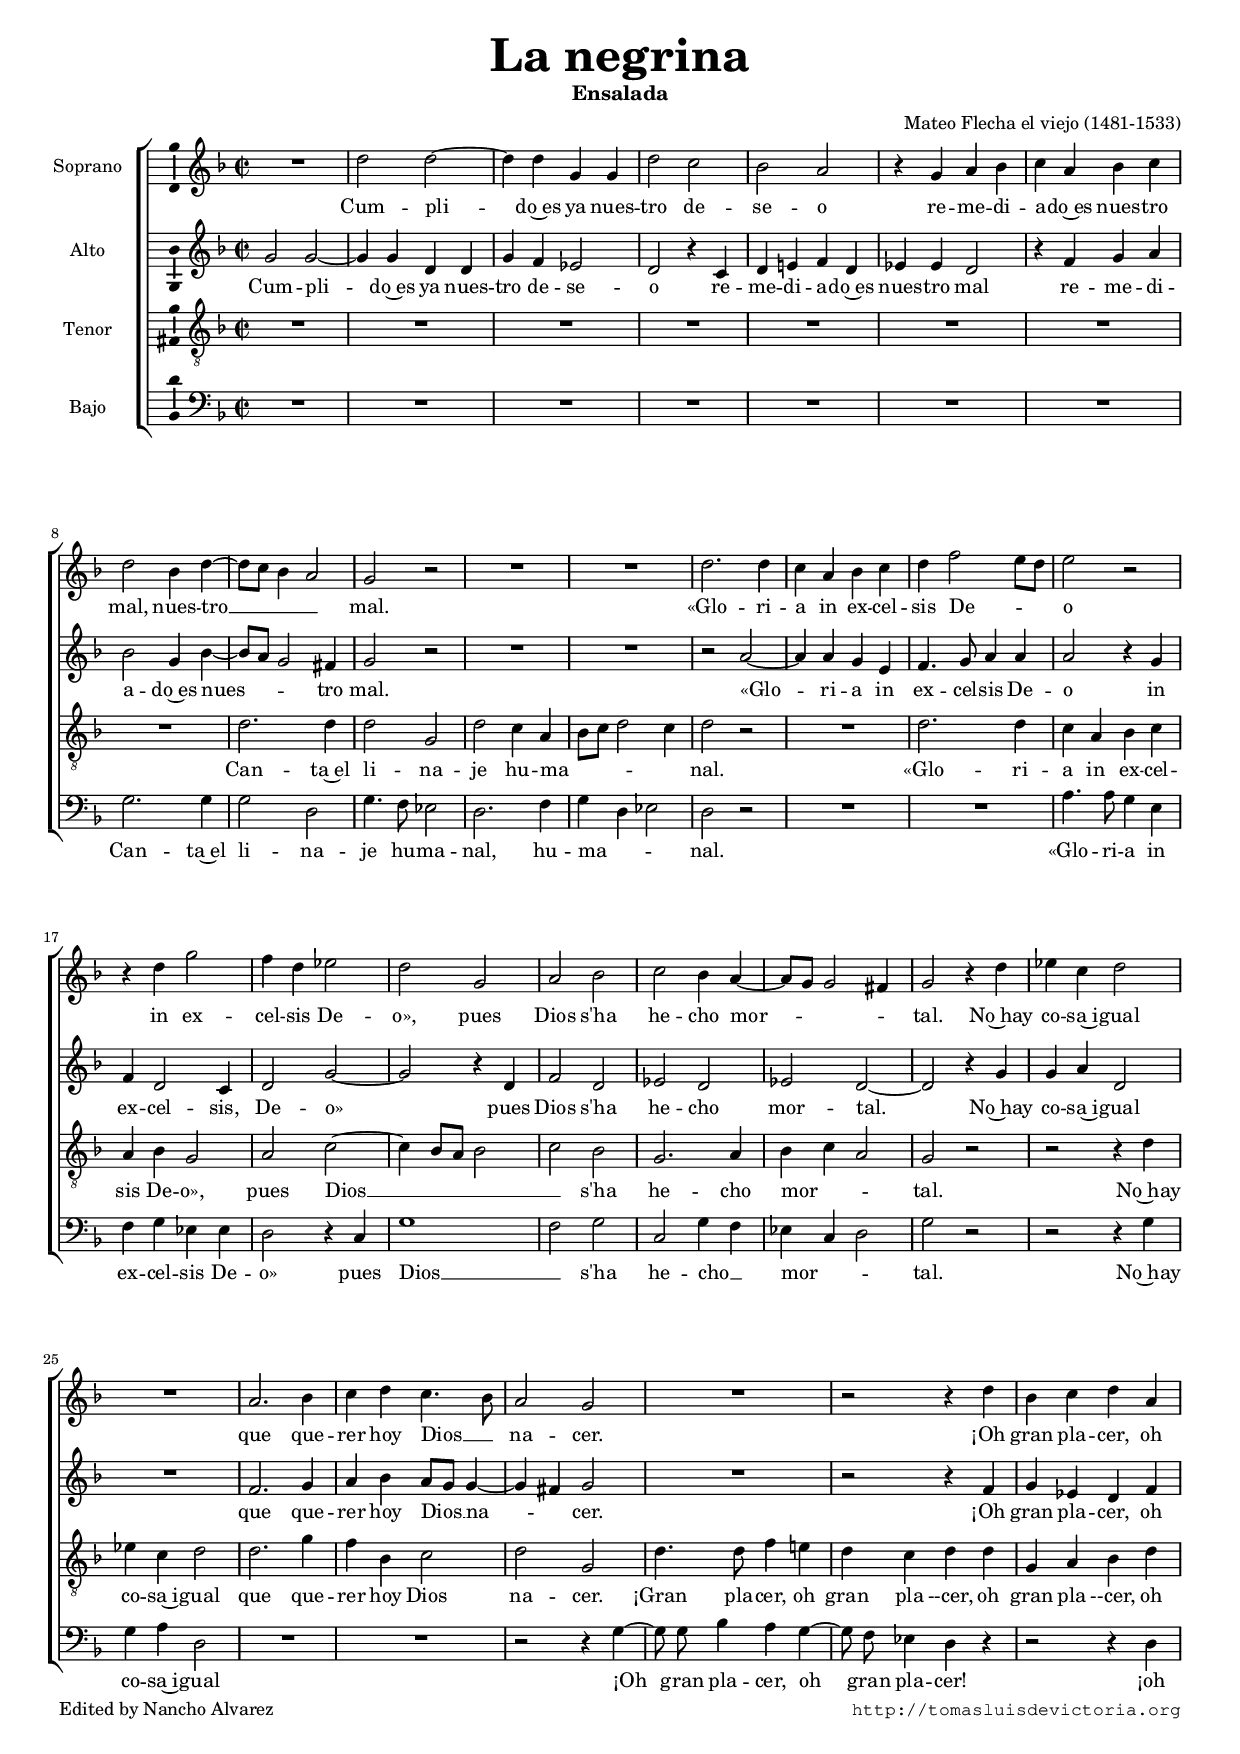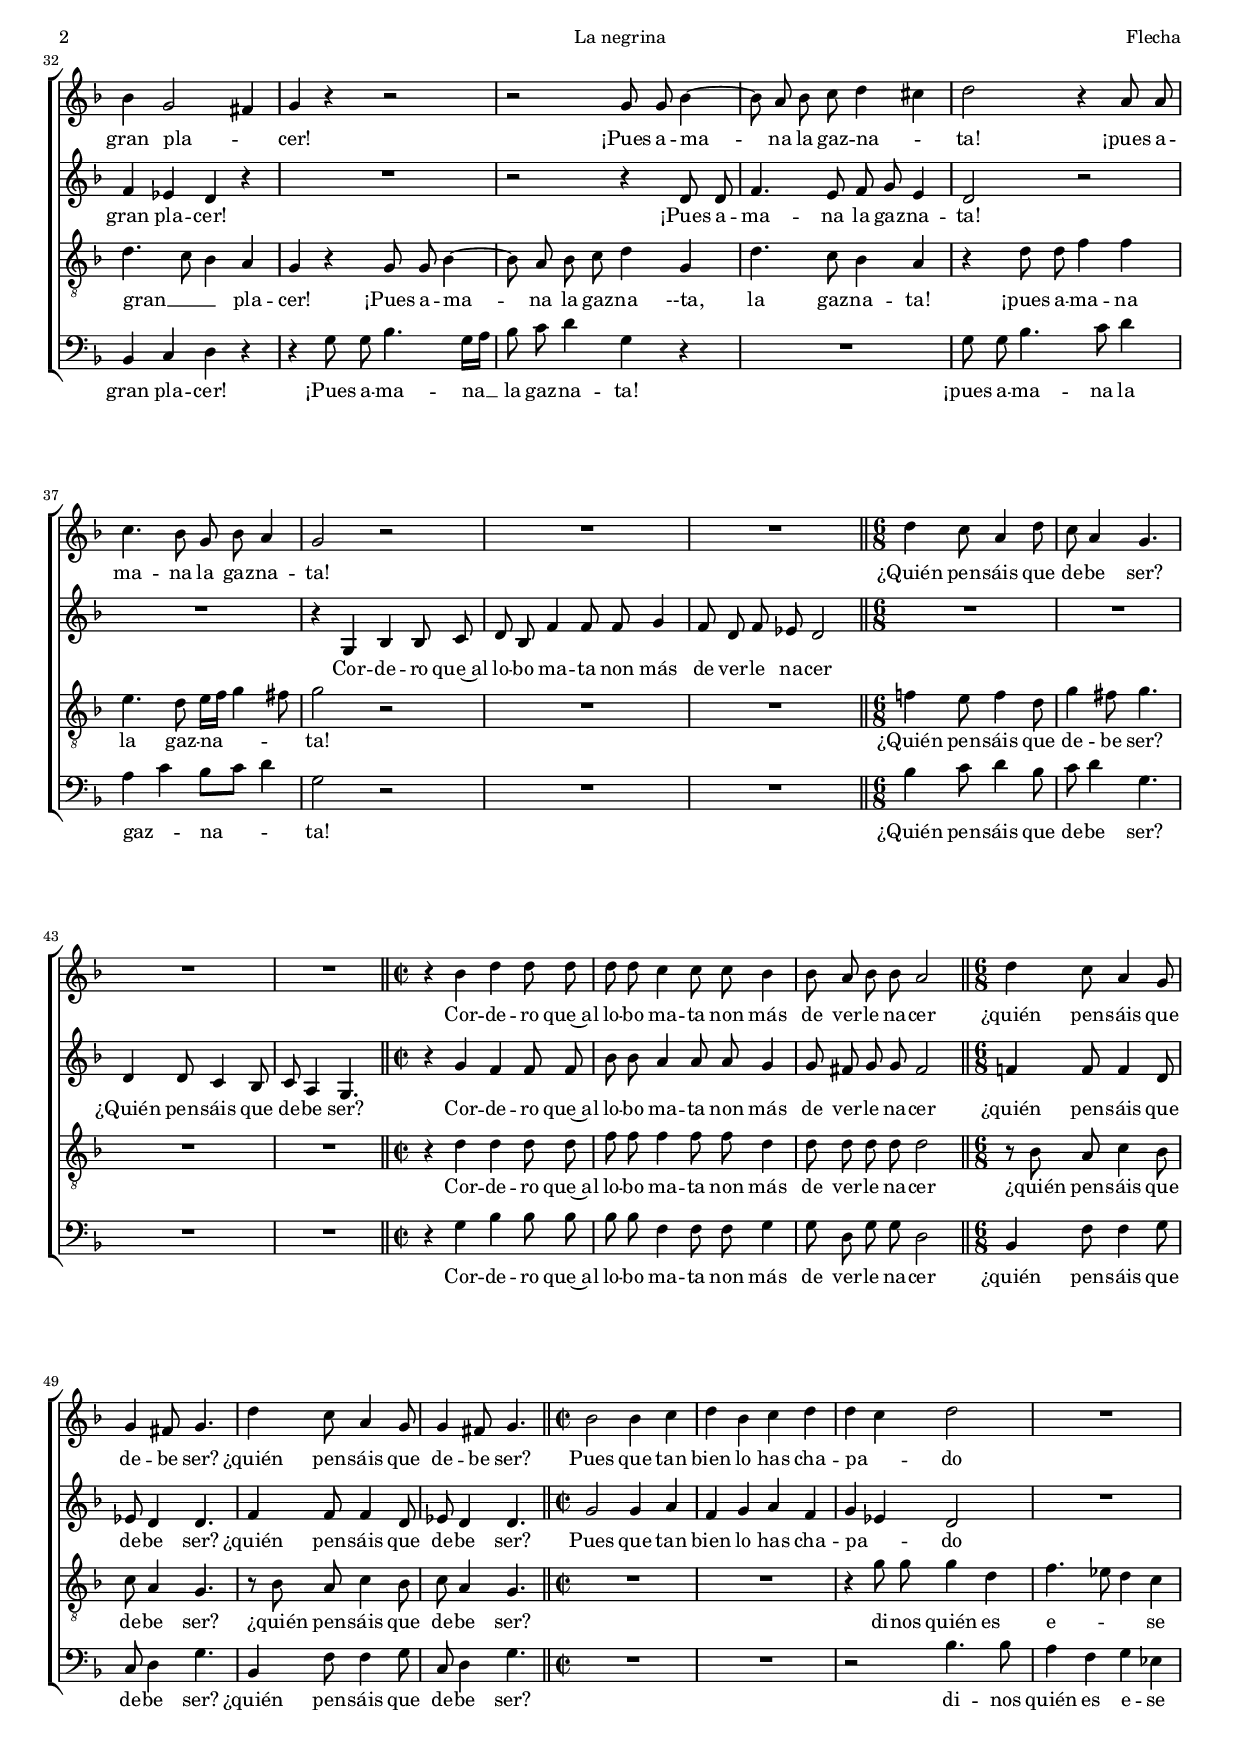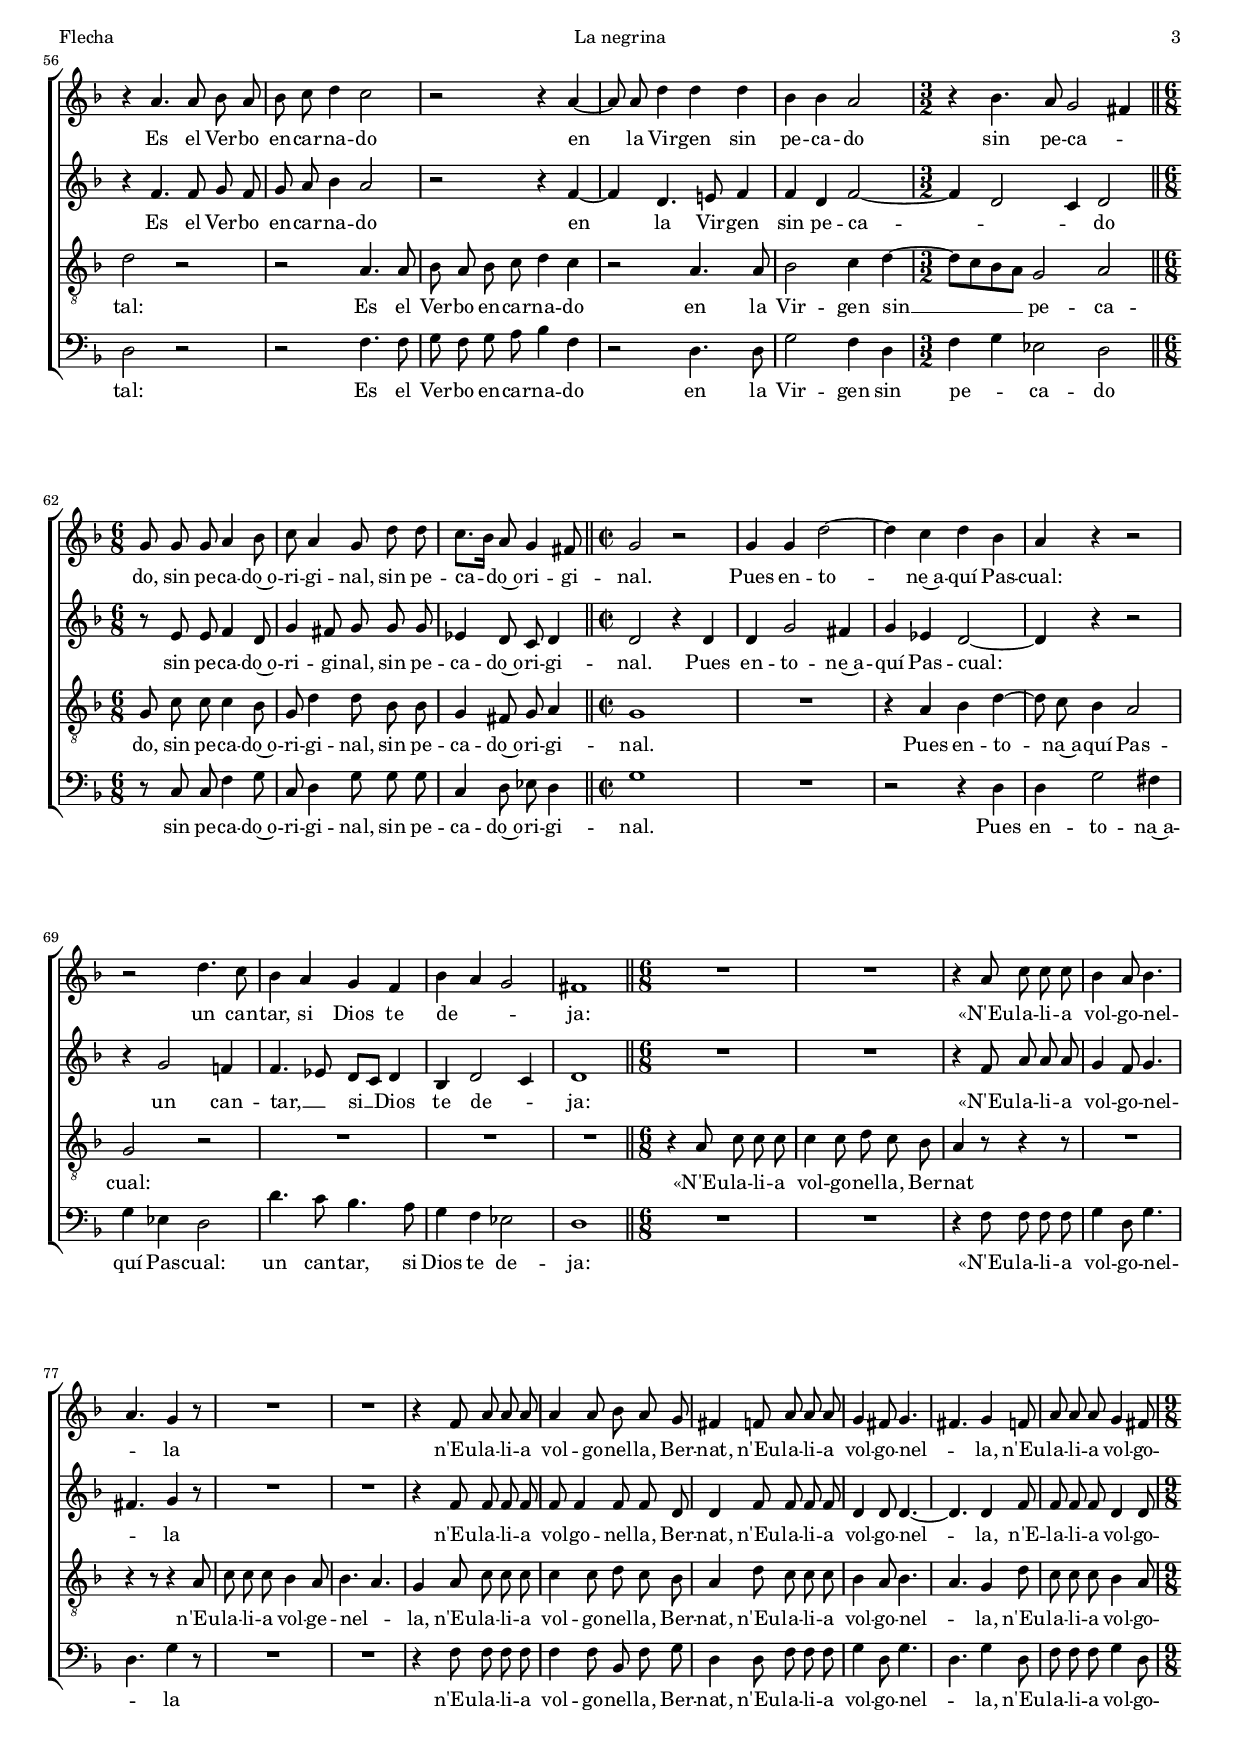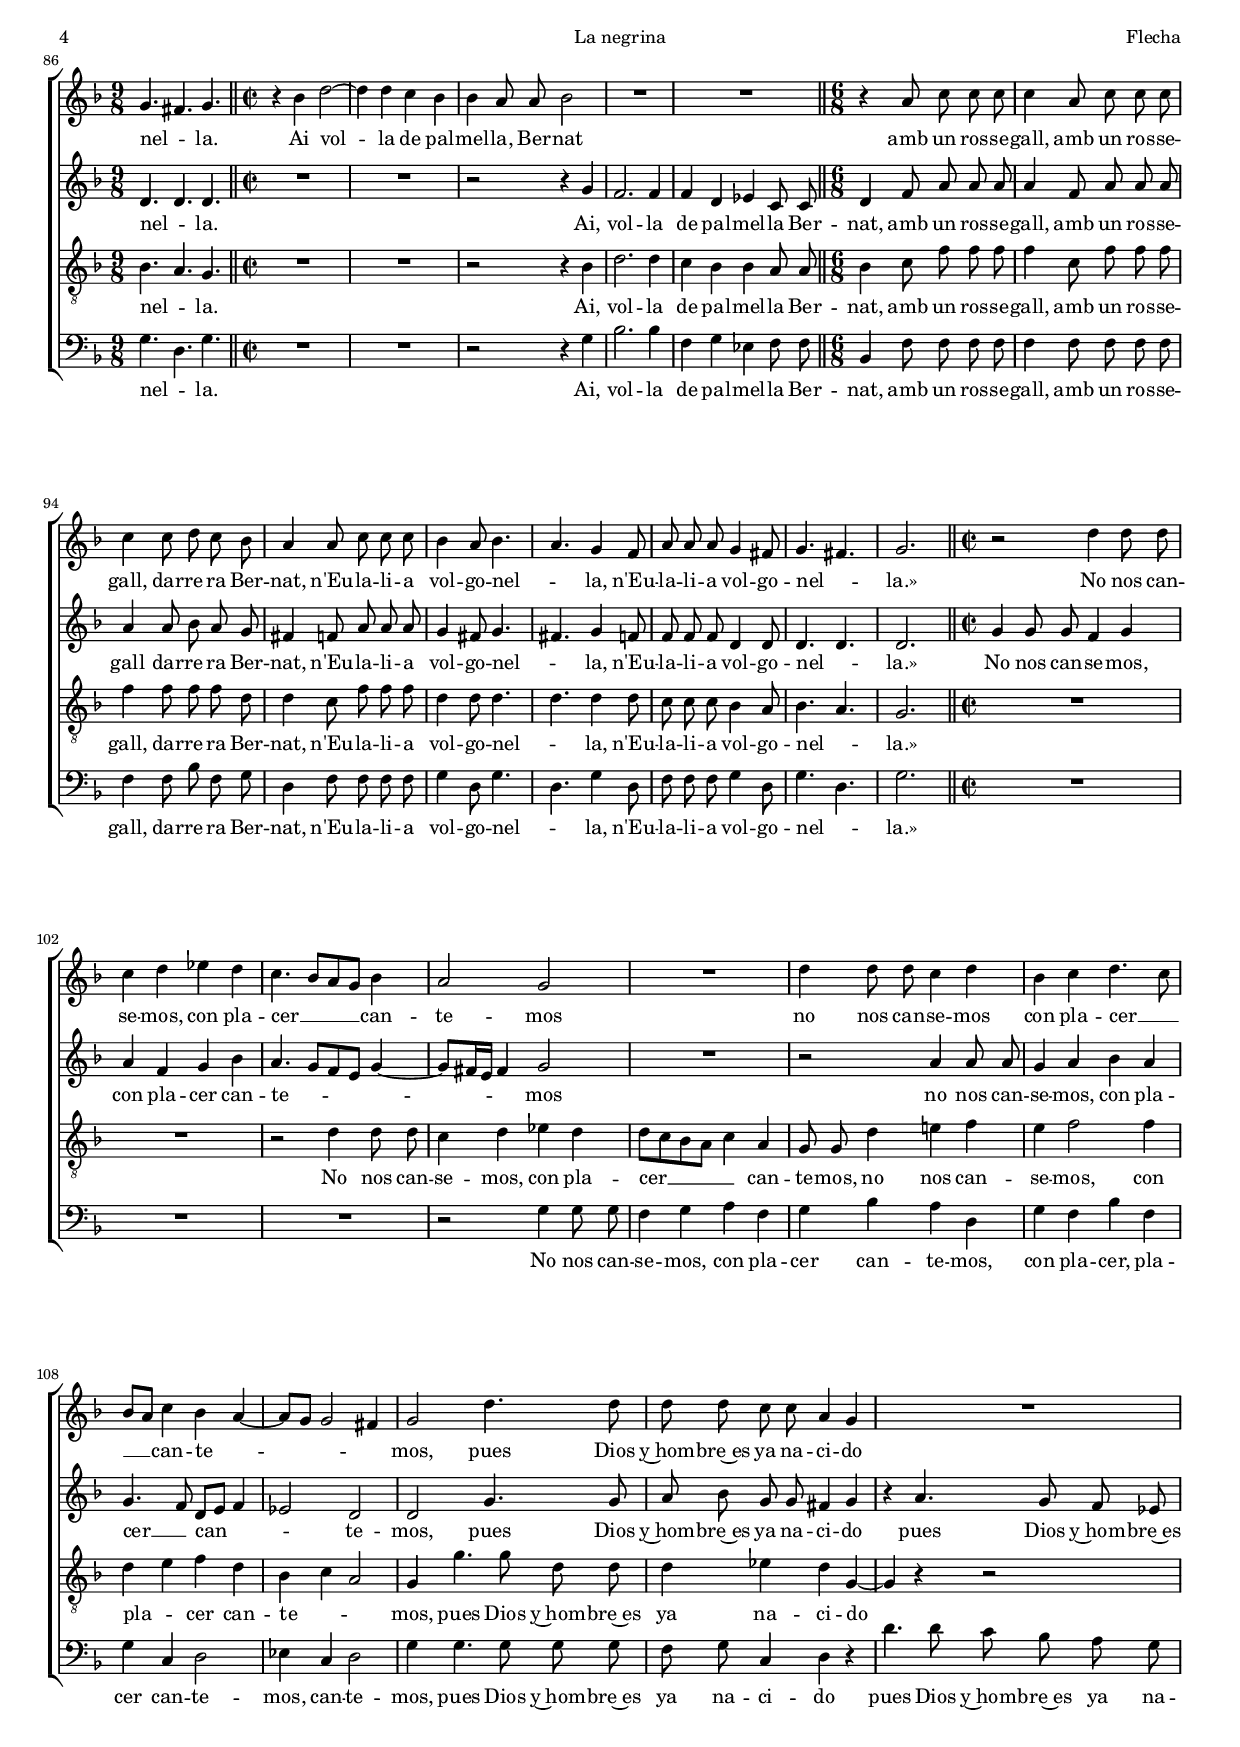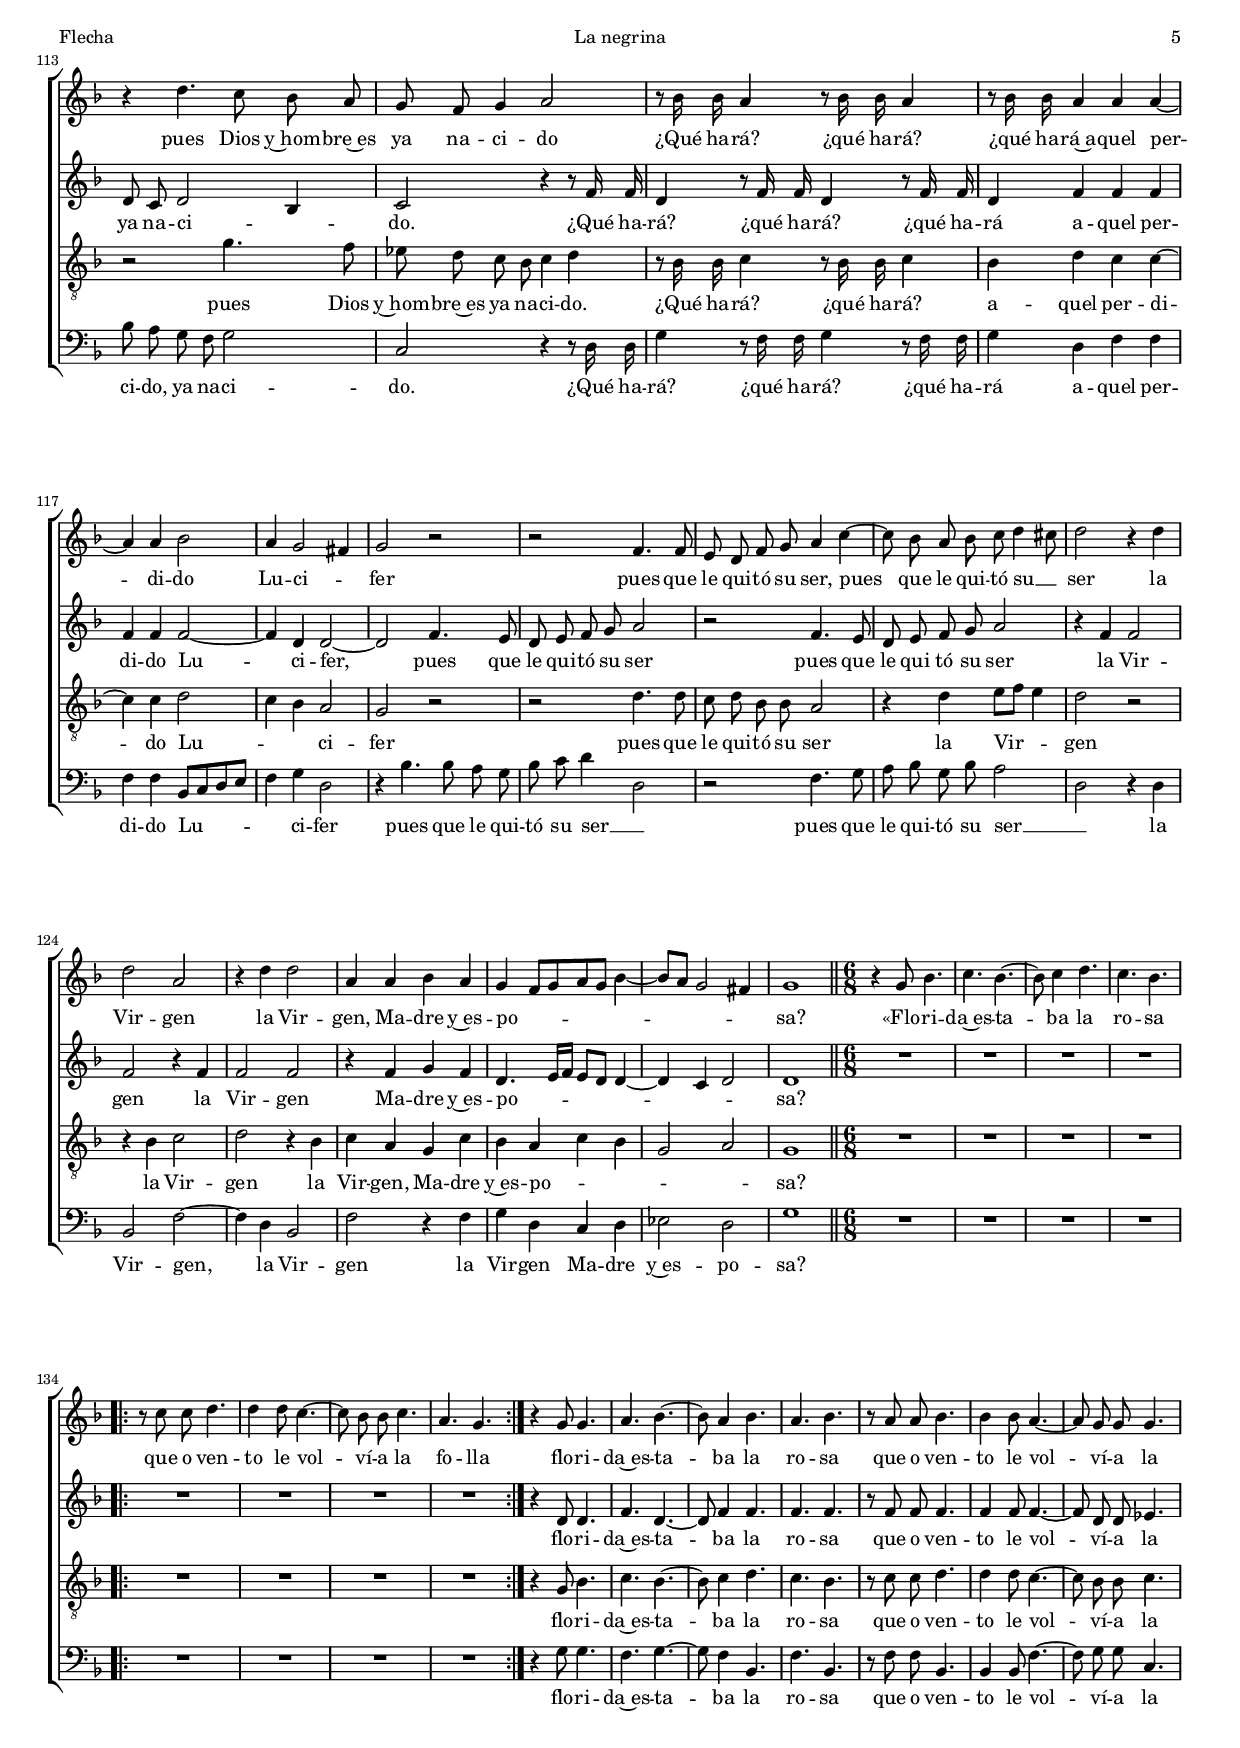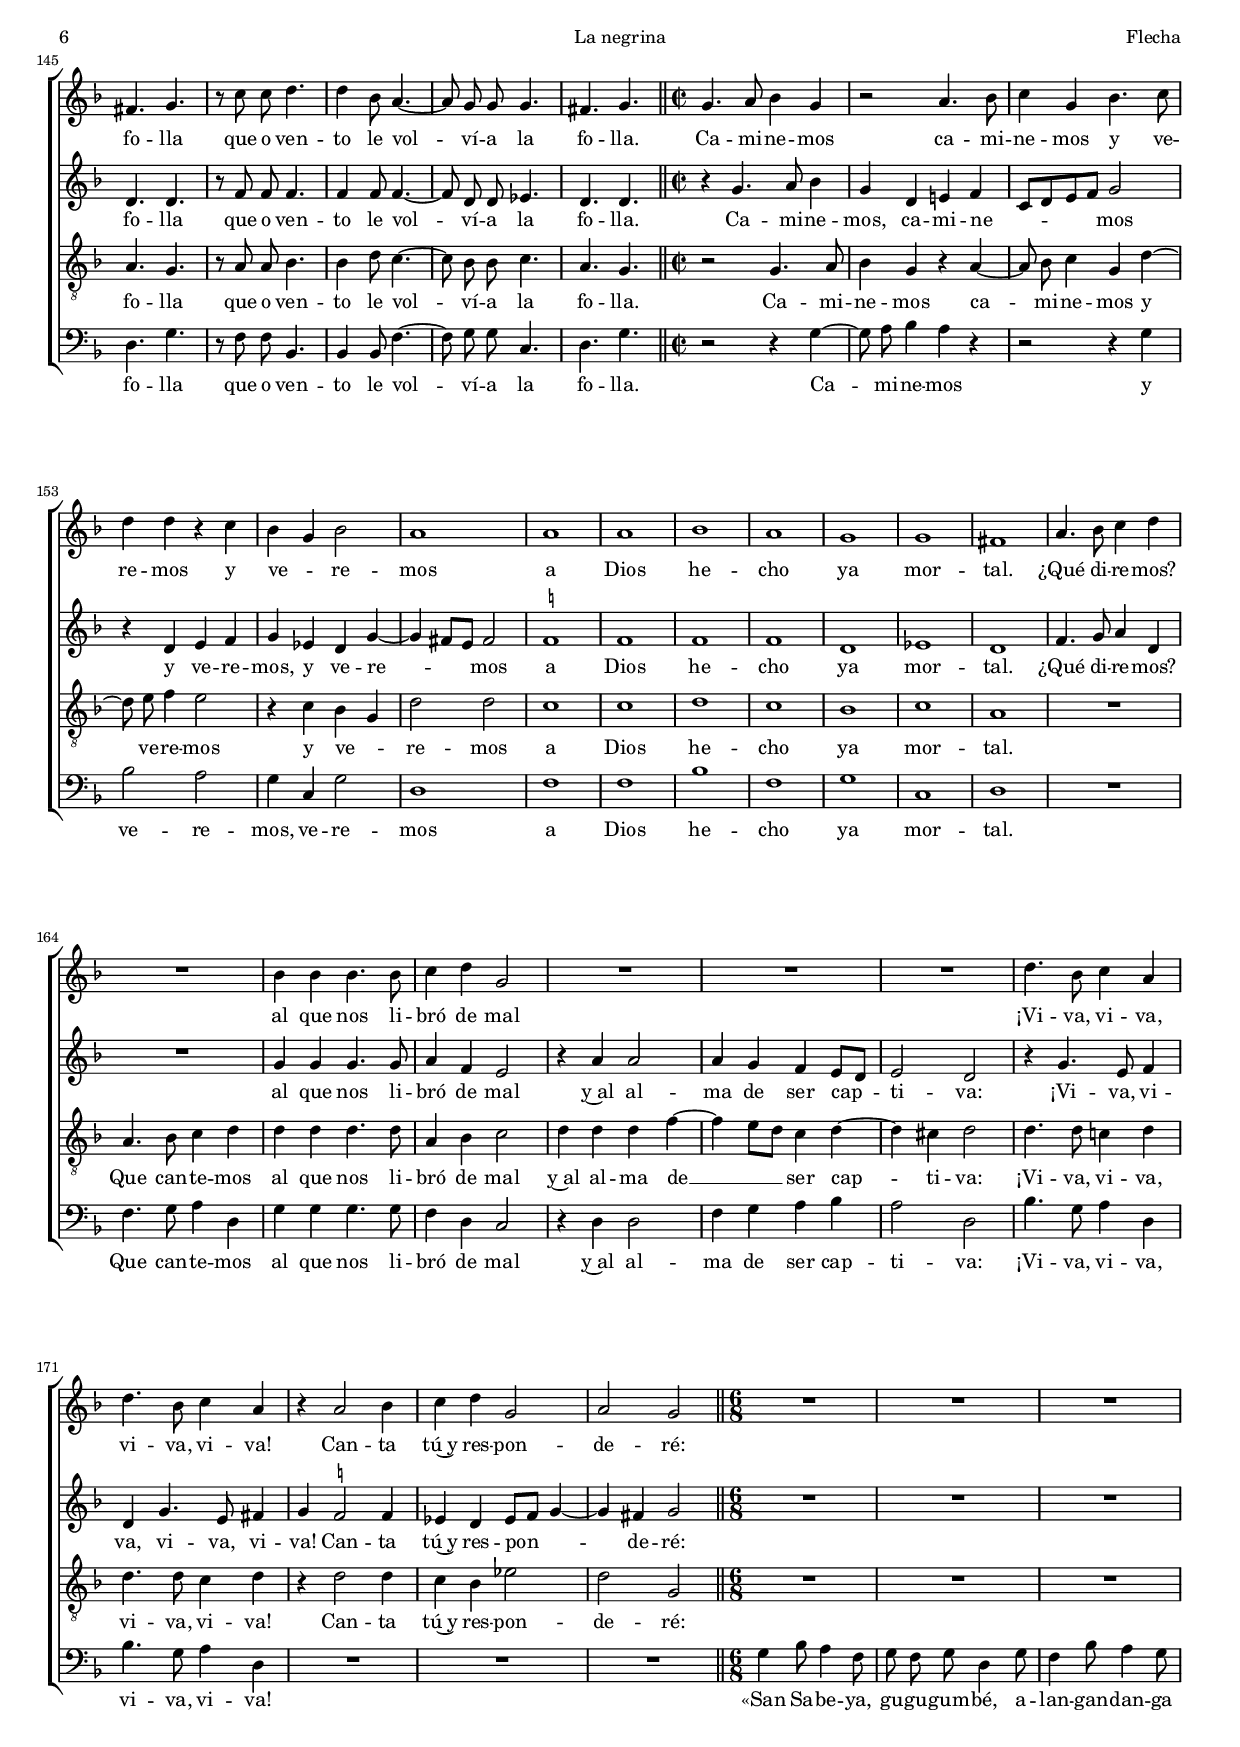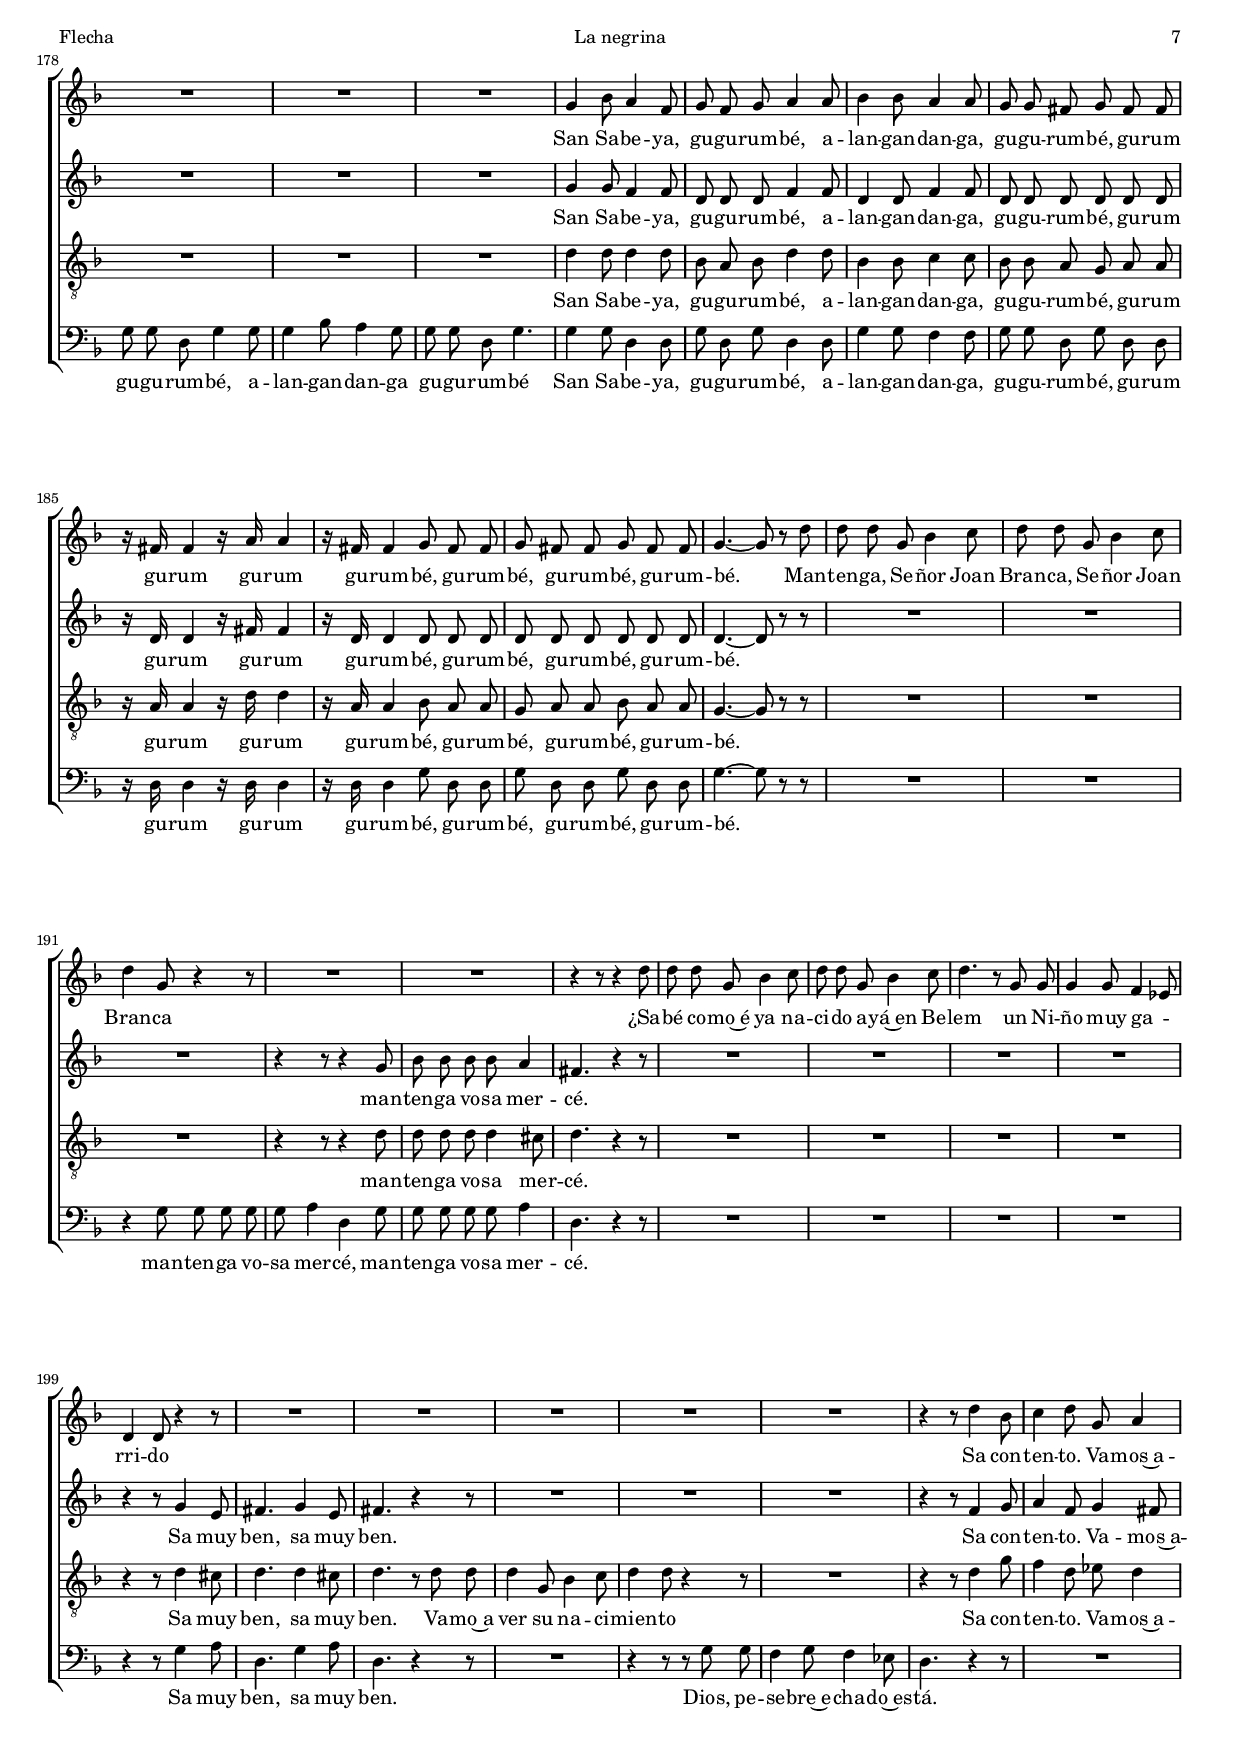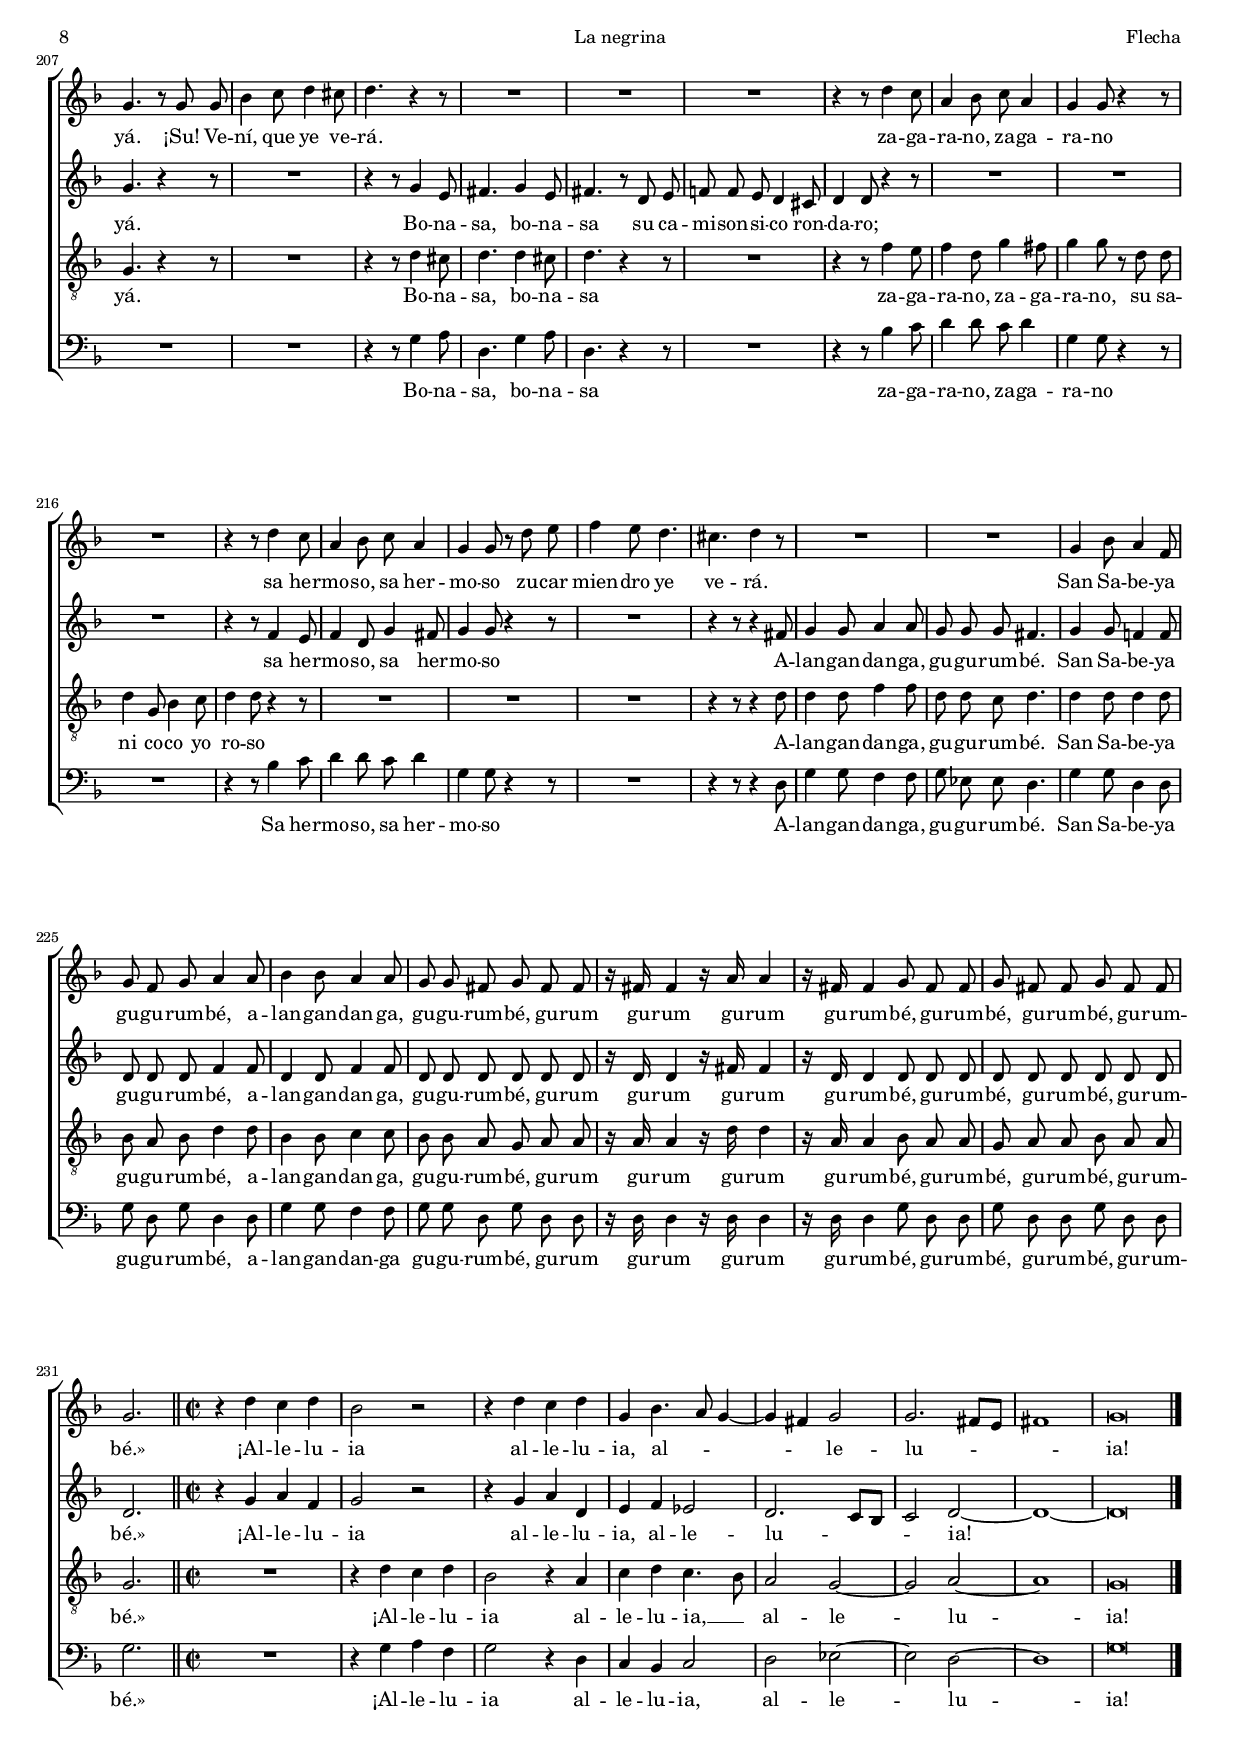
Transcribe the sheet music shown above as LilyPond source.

\version "2.11.45"

#(set-default-paper-size "a4")
#(set-global-staff-size 15.8)
#(ly:set-option 'point-and-click #f)

ss=\once \set suggestAccidentals = ##t


\header {
	title=\markup{\bigger \bigger \bigger \bigger "La negrina" }
	subtitle="Ensalada"
	composer=\markup{"Mateo Flecha el viejo (1481-1533)"}
	%opus="(-)"
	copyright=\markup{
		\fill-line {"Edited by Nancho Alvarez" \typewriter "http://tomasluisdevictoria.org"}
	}
%	tagline=""
}

global={\key f \major \time 2/2 \skip 1*40 \bar "||" \time 6/8 
				\skip 1*6/8*4 \bar "||" \time 2/2 
				\skip 1*3 \bar "||" \time 6/8
				\skip 1*6/8*4 \bar "||" \time 2/2
				\skip 1*9 \time 3/2 
				\skip 1*3/2*1 \bar "||" \time 6/8
				\skip 1*6/8*3 \bar "||" \time 2/2
				\skip 1*8 \bar "||" \time 6/8
				\skip 1*6/8*13 \time 9/8
				\skip 1*9/8 \bar "||" \time 2/2
				\skip 1*5 \bar "||" \time 6/8
				\skip 1*6/8*9 \bar "||" \time 2/2
				\skip 1*29 \bar "||" \time 6/8
				\skip 1*6/8*4 \bar "|:" \break
				\skip 1*6/8*4 \bar ":|" 
				\skip 1*6/8*12 \bar "||" \time 2/2
				\skip 1*25 \bar "||" \time 6/8
				\skip 1*6/8*57 \bar "||" \time 2/2
				\skip 1*8 \bar "|." 
}


cantus=\relative c''{
	R1
	d2 d ~
	d4 d g, g
	d'2 c

	bes a
	r4 g a bes
	c a bes c
	d2 bes4 d4 ~
	d8 c8 bes4 a2 
	
	g2 r
	R1
	R
	d'2. d4
	c a bes c
	
	d f2 e8 d 
	e2 r
	r4 d g2
	f4 d ees2
	d2 g,
	
	a bes 
	c bes4 a ~
	a8 g g2 fis4
	g2 r4 d'
	ees4 c d2
	
	R1
	a2. bes4 
	c d c4. bes8
	a2 g
	R1
	
	r2 r4 d'
	bes c d a
	bes g2 fis4 
	g r r2
	\autoBeamOff
	r2 g8 g bes4 ~
	
	bes8 a bes c d4 cis
	d2 r4 a8 a
	c4. bes8 g bes a4
	g2 r
	R1
	
	R
%42
	d'4 c8 a4 d8
	c8 a4 g4.
	R1*6/8
	R
	r4
	bes d d8 d
	d d c4 c8 c bes4
	bes8 a bes bes a2
%49
	d4 c8 a4 g8
	g4 fis8 g4.
	d'4 c8 a4 g8 
	g4 fis8 g4.
	bes2 bes4 c
	d bes c d
	d c d2 |
	R1
	r4 a4. a8 bes a
	bes c d4 c2 |
	r2 r4 a4 ~
	a8 a d4 d d
	bes bes a2 |
	r4 bes4. a8 g2 fis4
%61
	g8 g g a4 bes8
	c a4 g8 d' d |
	c8.[ bes16] a8 g4 fis8
	g2 r2 |
	g4 g d'2 ~
	d4 c d bes |
	a4 r r2 |
	r2 d4. c8 |
	bes4 a g f 
	bes a g2 |
	fis1
%72
	R1*6/8
	R |
	r4 a8 c c c |
	bes4 a8 bes4.
	a4. g4 r8
	R1*6/8
	R
	r4 f8 a a a
	a4 a8 bes a g
	fis4 f8 a a a
	g4 fis8 g4.
	fis4. g4 f8
	a8 a a g4 fis8
	g4. fis g
%86
	r4 bes d2 ~
	d4 d c bes
	bes a8 a bes2
	R1
	R
	r4 a8 c  c c
	c4 a8 c c c
	c4 c8 d c bes
	a4 a8 c c c
	bes4 a8 bes4.
	a4. g4 f8
	a a a g4 fis8
	g4. fis
	g2.
%100
	r2 d'4 d8 d
	c4 d ees d
	c4. bes8[ a g] bes4
	a2 g
	R1
	d'4 d8 d c4 d
	bes c d4. c8 
	bes[ a] c4 bes a ~
	a8[ g] g2 fis4
	g2 d'4. d8
	d d c c a4 g
	R1
	r4 d'4. c8 bes a 
	g f g4 a2
	r8 bes16 bes a4 r8 bes16 bes a4
	r8 bes16 bes a4 a a ~
	a a bes2
	a4 g2 fis4
	g2 r
	r f4. f8 
	e d f g a4 c ~
	c8 bes a bes c d4 cis8
	d2 r4 d
	d2 a
	r4 d d2
	a4 a bes a 
	g f8[ g a g] bes4 ~
	bes8[ a] g2 fis4 
	g1
%129
	r4 g8 bes4.
	c bes ~
	bes8 c4 d4.
	c4. bes
	r8 c c d4. 
	d4 d8 c4. ~
	c8 bes bes c4.
	a g
	r4 g8 g4.
	a bes ~
	bes8 a4 bes4.
	a bes
	r8 a a bes4.
	bes4 bes8 a4. ~
	a8 g g g4.
	fis g
	r8 c c d4.
	d4 bes8 a4. ~
	a8 g g g4.
	fis g
%148
	g4. a8 bes4 g
	r2 a4. bes8
	c4 g bes4. c8
	d4 d r c
	bes g bes2
	a1
	a
	a
	bes
	a
	g
	g
	fis
	a4. bes8 c4 d
	R1
	bes4 bes bes4. bes8 
	c4 d g,2
	R1
	R
	R
	d'4. bes8 c4 a
	d4. bes8 c4 a
	r4 a2 bes4
	c4 d g,2 
	a g
	R1*6/8
	R
	R
	R
	R
	R
	g4 bes8 a4 f8 
	g8 f g a4 a8
	bes4 bes8 a4 a8 
	g g fis g fis fis
	r16 fis fis4 r16 a a4
	r16 fis fis4 g8 fis fis
	g fis fis g fis fis
	g4. ~ g8 r d'
	d d g, bes4 c8 
	d d g, bes4 c8
	d4 g,8 r4 r8
	R1*6/8
	R
	r4 r8 r4 d'8
	d d g, bes4 c8 
	d d g, bes4 c8
	d4. r8 g, g
	g4 g8 f4 ees8
	d4 d8 r4 r8
%198
	R1*6/8
	R
	R
	R
	R
	r4 r8 d'4 bes8 
	c4 d8 g, a4
	g4. r8 g g
	bes4 c8 d4 cis8 
	d4. r4 r8
	R1*6/8
	R
	R
	r4 r8 d4 c8
	a4 bes8 c a4
	g4 g8 r4 r8
	R1*6/8
	r4 r8 d'4 c8 
	a4 bes8 c a4
	g4 g8 r d' e
	f4 e8 d4.
	cis d4 r8
	R1*6/8
	R
	g,4 bes8 a4 f8 
	g8 f g a4 a8 
	bes4 bes8 a4 a8
	g8 g fis g fis fis
	r16 fis fis4 r16 a a4
	r16 fis fis4 g8 fis fis
	g fis fis g fis fis
	g2.
	r4 d' c d
	bes2 r
	r4 d c d 
	g, bes4. a8 g4 ~
	g4 fis g2
	g2. fis8[ e]
	fis1
	g\breve*1/2
}

altus=\relative c''{
	g2 g ~
	g4 g d d
	g f ees2
	d r4 c
	d e! f d
	ees ees d2
	r4 f g a
	bes2 g4 bes ~
	bes8 a g2 fis4
	g2 r
	R1
	R
	r2 a2 ~
	a4 a g e
	f4. g8 a4 a
	a2 r4 g
	f d2 c4
	d2 g ~
	g r4 d
	f2 d 
	ees d
	ees d ~
	d r4 g
	g a d,2
	R1
	f2. g4
	a bes a8 g g4 ~
	g4 fis g2
	R1
	r2 r4 f
	g ees d f
	f ees d r
	R1
	\autoBeamOff
	r2 r4 d8 d
	f4. e8 f g e4
	d2 r
	R1
	r4 g, bes bes8 c
	d bes f'4 f8 f g4
	f8 d f ees d2
%42
	R1*6/8
	R
	d4 d8 c4 bes8
	c a4 g4.
	r4 g' f f8 f
	bes bes a4 a8 a g4
	g8 fis g g fis2
	f!4 f8 f4 d8 
	ees8 d4 d4.
	f4 f8 f4 d8
	ees d4 d4.
	g2 g4 a 
	f g a f
	g ees d2
	R1
	r4 f4. f8 g f
	g a bes4 a2
	r2 r4 f ~
	f d4. e!8 f4
	f d f2 ~
	f4 d2 c4 d2
%61
	r8 e e f4 d8
	g4 fis8 g g g 
	ees4 d8 c d4
	d2 r4 d
	d g2 fis4 
	g ees d2 ~
	d4 r4 r2
	r4 g2 f!4
	f4. ees8 d8[ c] d4
	bes4 d2 c4
	d1
%72
	R1*6/8
	R
	r4 f8 a a a
	g4 f8 g4.
	fis4. g4 r8
	R1*6/8
	R
	r4 f8 f f f 
	f f4 f8 f d
	d4 f8  f f f
	d4 d8 d4. ~
	d d4 f8
	f f f d4 d8
	d4. d d
%86
	R1
	R
	r2 r4 g
	f2. f4
	f4 d ees c8 c
	d4 f8 a a a
	a4 f8 a a a
	a4 a8 bes a g
	fis4 f8 a a a
	g4 fis8 g4. 
	fis4. g4 f8
	f8 f f d4 d8 
	d4. d
	d2.
%100
	g4 g8 g f4 g
	a f g bes
	a4. g8[ f e] g4 ~
	g8[ fis16 e] fis4 g2
	R1
	r2 a4 a8 a
	g4 a bes a 
	g4. f8 d[ e] f4
	ees2 d
	d2 g4. g8 
	a8 bes g g fis4 g
	r4 a4. g8 f ees
	d8 c d2 bes4 
	c2
	r4 r8 f16 f
	d4 r8 f16 f d4 r8 f16 f
	d4 f f f
	f f f2 ~
	f4 d d2 ~
	d f4. e8 
	d e f g a2
	r2 f4. e8
	d8 e f g a2
	r4 f4 f2
	f2 r4 f4
	f2 f
	r4 f g f
	d4. e16[ f] e8[ d] d4 ~
	d c d2 
	d1
%129
	R1*6/8
	R
	R
	R
	R
	R
	R
	R
	r4 d8 d4.
	f4. d ~
	d8 f4 f4. 
	f f
	r8 f f f4. 
	f4 f8 f4. ~
	f8 d d ees4.
	d4. d
	r8 f f f4. 
	f4 f8 f4. ~ 
	f8 d d ees4.
	d d
	r4 g4. a8 bes4 
	g4 d e! f
	c8[ d e f] g2
	r4 d e f
	g ees d g ~
	g fis8[ e] fis2
	\ss f!1
	f
	f
	f
	d
	ees
	d
	f4. g8 a4 d,
	R1
	g4 g g4. g8
	a4 f e2
	r4 a a2
	a4 g f e8[ d]
	e2 d
	r4 g4. e8 f4
	d g4. e8 fis4
	g4 \ss f!2 f4
	ees4 d ees8[ f] g4 ~
	g fis g2
	R1*6/8
	R
	R
	R
	R
	R
	g4 g8 f4 f8 
	d8 d d f4 f8 
	d4 d8 f4 f8 
	d8 d d d d d
	r16 d d4 r16 fis fis4
	r16 d d4 d8 d d
	d d d d d d
	d4. ~ d8 r8 r
	R1*6/8
	R
	R
	r4 r8 r4 g8
	bes bes bes bes a4
	fis4. r4 r8
	R1*6/8
	R
	R
	R
	r4 r8 g4 e8
	fis4. g4 e8 
	fis4. r4 r8
	R1*6/8
	R
	R
	r4 r8 f4 g8
	a4 f8 g4 fis8
	g4. r4 r8
	R1*6/8
	r4 r8 g4 e8
	fis4. g4 e8 
	fis4. r8 d e
	f!8 f e d4 cis8
	d4 d8 r4 r8
	R1*6/8
	R
	R
	r4 r8 f4 e8
	f4 d8 g4 fis8
	g4 g8 r4 r8
	R1*6/8
	r4 r8 r4 fis8
	g4 g8 a4 a8 
	g8 g g fis4. 
	g4 g8 f!4 f8
	d d d f4 f8
	d4 d8 f4 f8
	d8 d d d d d
	r16 d d4 r16 fis fis4
	r16 d d4 d8 d d
	d d d d d d 
	d2.
	r4 g a f
	g2 r
	r4 g a d, 
	e f ees2
	d2. c8[ bes]
	c2 d ~
	d1 ~
	d\breve*1/2
}

tenor=\relative c'{
	\once \override TextScript #'transparent = ##t
	s4*0_"distancia "
	R1
	R
	R
	R
	R
	R
	R
	R
	d2. d4
	d2 g,
	d' c4 a
	bes8 c d2 c4
	d2 r
	R1
	d2. d4
	c4 a bes c
	a bes g2
	a c ~
	c4 bes8 a bes2
	c2 bes
	g2. a4 
	bes c a2 
	g2 r
	r2 r4 d'
	ees4 c d2
	d2. g4
	f bes, c2
	d g,
	d'4. d8 f4 e!
	d4 c d d
	g, a bes d 
	d4. c8 bes4 a
	\autoBeamOff
	g4 r g8 g bes4 ~
	bes8 a bes c d4 g,
	d'4. c8 bes4 a
	r4 d8 d f4 f
	e4. d8 e16[ f] g4 fis8
	g2 r
	R1
	R
	f!4 e8 f4 d8
	g4 fis8 g4.
	R1*6/8
	R
	r4 d4 d d8 d
	f f f4 f8 f d4
	d8 d d d d2
	r8 bes a c4 bes8
	c8 a4 g4. 
	r8 bes a c4 bes8
	c8 a4 g4.
	R1
	R
	r4 g'8 g g4 d
	f4. ees8 d4 c
	d2 r
	r2 a4. a8
	bes a bes c d4 c
	r2 a4. a8
	bes2 c4 d ~
	d8[ c bes a] g2 a
%61
	g8 c c c4 bes8
	g8 d'4 d8 bes bes
	g4 fis8 g a4
	g1
	R
	r4 a bes d ~
	d8 c bes4 a2 
	g2 r
	R1
	R
	R
%72
	r4 a8 c c c 
	c4 c8 d c bes
	a4 r8 r4 r8
	R1*6/8
	r4 r8 r4 a8
	c c c bes4 a8 
	bes4. a
	g4 a8 c c c
	c4 c8 d c bes
	a4 d8 c c c
	bes4 a8 bes4.
	a4. g4 d'8
	c c c bes4 a8
	bes4. a g
%86
	R1
	R
	r2 r4 bes
	d2. d4
	c bes bes a8 a
	bes4 c8 f f f
	f4 c8 f f f
	f4 f8 f f d 
	d4 c8 f f f 
	d4 d8 d4.
	d4. d4 d8
	c c c bes4 a8
	bes4. a 
	g2.
	R1
	R
	r2 d'4 d8 d
	c4 d ees d
	d8[ c bes a] c4 a
	g8 g d'4 e! f
	e f2 f4
	d4 e f d
	bes c a2
	g4 g'4. g8 d d
	d4 ees d g, ~
	g r r2
	r2 g'4. f8
	ees d c bes c4 d
	r8 bes16 bes c4 r8 bes16 bes c4
	bes4 d c c ~
	c c d2
	c4 bes a2
	g2 r
	r d'4. d8 
	c d bes bes a2
	r4 d e8[ f] e4
	d2 r
	r4 bes c2
	d2 r4 bes
	c a g c
	bes a c bes
	g2 a 
	g1
%129
	R1*6/8
	R
	R
	R
	R
	R
	R
	R
	r4 g8 bes4.
	c bes ~
	bes8 c4 d4.
	c bes
	r8 c c d4. 
	d4 d8 c4. ~
	c8 bes bes c4.
	a g
	r8 a a bes4.
	bes4 d8 c4. ~
	c8 bes bes c4. 
	a4. g
%148
	r2 g4. a8 
	bes4 g r a ~
	a8 bes c4 g4 d'4 ~ 
	d8 e f4 e2
	r4 c bes g
	d'2 d
	c1
	c
	d
	c
	bes
	c
	a
	R
	a4. bes8 c4 d
	d d d4. d8
	a4 bes c2
	d4 d d f ~
	f e8[ d] c4 d ~
	d4 cis d2
	d4. d8 c!4 d
	d4. d8 c4 d
	r4 d2 d4
	c4 bes ees2
	d g,
	R1*6/8
	R
	R
	R
	R
	R
	d'4 d8 d4 d8 
	bes a bes d4 d8
	bes4 bes8 c4 c8
	bes8 bes a g a a
	r16 a a4 r16 d d4
	r16 a a4 bes8 a a
	g a a bes a a
	g4. ~ g8 r r
	R1*6/8 
	R
	R
	r4 r8 r4 d'8
	d d d d4 cis8
	d4. r4 r8
	R1*6/8
	R
	R
	R
	r4 r8 d4 cis8
	d4. d4 cis8 
	d4. r8 d d
	d4 g,8 bes4 c8 
	d4 d8 r4 r8
	R1*6/8
	r4 r8 d4 g8
	f4 d8 ees d4
	g,4. r4 r8
	R1*6/8
	r4 r8 d'4 cis8 
	d4. d4 cis8
	d4. r4 r8
	R1*6/8
	r4 r8 f4 e8
	f4 d8 g4 fis8
	g4 g8 r8 d d
	d4 g,8 bes4 c8 
	d4 d8 r4 r8
	R1*6/8
	R
	R
	r4 r8 r4 d8
	d4 d8 f4 f8
	d8 d c d4.
	d4 d8 d4 d8
	bes8 a bes d4 d8
	bes4 bes8 c4 c8
	bes bes a g a a
	r16 a a4 r16 d d4
	r16 a a4 bes8 a a
	g a a bes a a
	g2.
	R1
	r4 d' c d
	bes2 r4 a
	c d c4. bes8
	a2 g ~
	g a ~
	a1 
	g\breve*1/2
}

bassus=\relative c'{
	R1
	R
	R
	R
	R
	R
	R
	g2. g4 
	g2 d
%10
	g4. f8 ees2
	d2. f4
	g d ees2
	d r
	R1
	R
	a'4. a8 g4 e
	f g ees ees
	d2 r4 c 
	g'1
	f2 g
%20
	c,2 g'4 f 
	ees c d2 
	g r
	r2 r4 g
	g a d,2
	R1
	R
	r2 r4 g4 ~
	\autoBeamOff
	g8 g bes4 a g ~
	g8 f ees4 d r
%30
	r2 r4 d
	bes c d r
	r g8 g bes4. g16[ a]
	bes8 c d4 g, r4
	R1
	g8 g bes4. c8 d4
	a c bes8[ c] d4
	g,2 r
	R1
	R
%40	
	bes4 c8 d4 bes8
	c8 d4 g,4.
	R1*6/8
	R
	r4 g bes bes8 bes
	bes bes f4 f8 f g4
	g8 d g g d2
	bes4 f'8 f4 g8
	c,8 d4 g4.
	bes,4 f'8 f4 g8
%50	
	c,8 d4 g4.
	R1
	R
	r2 bes4. bes8
	a4 f g ees
	d2 r
	r2 f4. f8
	g8 f g a bes4 f
	r2 d4. d8
	g2 f4 d
%60	
	f4 g ees2 d
	r8 c c f4 g8
	c,8 d4 g8 g g
	c,4 d8 ees d4
	g1
	R1
	r2 r4 d
	d4 g2 fis4 
	g ees d2
	d'4. c8 bes4. a8 
%70
	g4 f ees2
	d1
	R1*6/8
	R
	r4 f8 f f f
	g4 d8 g4. 
	d4. g4 r8
	R1*6/8
	R
	r4 f8 f f f 
%80
	f4 f8 bes, f' g
	d4 d8 f f f 
	g4 d8 g4.
	d4. g4 d8
	f8 f f g4 d8
	g4. d g
	R1
	R
	r2 r4 g4
	bes2. bes4
%90
	f4 g ees f8 f
	bes,4 f'8 f f f 
	f4 f8 f f f
	f4 f8 bes f g
	d4 f8 f f f 
	g4 d8 g4.
	d4. g4 d8
	f8 f f g4 d8 
	g4. d
	g2.
%100
	R1
	R
	R
	r2 g4 g8 g
	f4 g a f 
	g bes a d,
	g f bes f
	g c, d2
	ees4 c d2
	g4 g4. g8 g g
%110
	f g c,4 d r
	d'4. d8 c bes a g
	bes a g f g2
	c,2
	r4 r8 d16 d
	g4 r8 f16 f g4 r8 f16 f
	g4 d f f
	f f bes,8[ c d e]
	f4 g d2
	r4 bes'4. bes8 a g 
%120
	bes c d4 d,2
	r2 f4. g8
	a bes g bes a2
	d,2 r4 d
	bes 2 f'2 ~
	f4 d bes2
	f'2 r4 f
	g d c d 
	ees2 d
	g1
%130
	R1*6/8
	R
	R
	R
	R
	R
	R 
	R
	r4 g8 g4.
	f4. g ~
%140
	g8 f4 bes,4.
	f'4. bes,4.
	r8 f' f bes,4.
	bes4 bes8 f'4. ~
	f8 g g c,4.
	d g
	r8 f f bes,4.
	bes4 bes8 f'4. ~
	f8 g g c,4.
	d g
%150
	r2 r4 g ~
	g8 a bes4 a r
	r2 r4 g
	bes2 a 
	g4 c, g'2
	d1
	f
	f
	bes
	f
%160
	g
	c,
	d
	R
	f4. g8 a4 d,4
	g4 g g4. g8
	f4 d c2
	r4 d d2
	f4 g a bes
	a2 d,
%170
	bes'4. g8 a4 d,
	bes'4. g8 a4 d,
	R1
	R
	R
	g4 bes8 a4 f8
	g f g d4 g8
	f4 bes8 a4 g8
	g g d g4 g8
	g4 bes8 a4 g8
%180
	g g d g4.
	g4 g8 d4 d8 
	g8 d g d4 d8
	g4 g8 f4 f8 
	g8 g d g d d
	r16 d d4 r16 d d4
	r16 d d4 g8 d d
	g d d g d d
	g4. ~ g8 r8 r
	R1*6/8
%190
	R
	r4 g8 g g g
	g a4 d, g8
	g g g g a4
	d,4. r4 r8
	R1*6/8
	R
	R
	R
	r4 r8 g4 a8
%200
	d,4. g4 a8
	d,4. r4 r8
	R1*6/8
	r4 r8 r g g
	f4 g8 f4 ees8
	d4. r4 r8
	R1*6/8
	R
	R
	r4 r8 g4 a8
%210
	d,4. g4 a8
	d,4. r4 r8
	R1*6/8
	r4 r8 bes'4 c8
	d4 d8 c d4
	g,4 g8 r4 r8
	R1*6/8
	r4 r8 bes4 c8
	d4 d8 c d4
	g,4 g8 r4 r8
%220
	R1*6/8
	r4 r8 r4 d8
	g4 g8 f4 f8
	g ees ees d4.
	g4 g8 d4 d8
	g8 d g d4 d8
	g4 g8 f4 f8
	g g d g d d
	r16 d d4 r16 d d4
	r16 d d4 g8 d d
%230
	g d d g d d 
	g2.
	R1
	r4 g a f
	g2 r4 d
	c bes c2
	d2 ees ~
	ees d ~
	d1 
	g\breve*1/2
}


textocantus=\lyricmode{
Cum -- pli -- _ do~es ya nues -- tro de -- se -- o
re -- me -- di -- a -- do~es nues -- tro mal,
nues -- tro __ _ _ _ _ mal.
«Glo -- ri -- a in ex -- cel -- sis De -- _ _ o
in ex -- cel -- sis De -- o»,
pues Dios s'ha he -- cho mor -- _ _ _ _ tal.
No~hay co -- sa~i -- gual
que que -- rer hoy Dios __ _ na -- cer.
¡Oh gran pla -- cer,
oh gran pla -- _ cer!
¡Pues a -- ma -- _ na la gaz -- na -- _ ta!
¡pues a -- ma -- na la gaz -- na -- ta!
¿Quién pen -- sáis que de -- be ser?
Cor -- de -- ro que~al lo -- bo ma -- ta non más de ver -- le na -- cer
¿quién pen -- sáis que de -- be ser?
¿quién pen -- sáis que de -- be ser?
Pues que tan bien lo has cha -- pa -- _ do
Es el Ver -- bo en -- car -- na -- do
en _ la Vir -- gen sin pe -- ca -- do
sin pe -- ca -- _ do,
sin pe -- ca -- do~o -- ri -- gi -- nal,
sin pe -- ca -- _ do~o -- ri -- gi -- nal.
Pues en -- to -- _ ne~a -- quí Pas -- cual:
un can -- tar,
si Dios te de -- _ _ ja:
«N'Eu -- la -- li -- a vol -- go -- nel -- _ la
n'Eu -- la -- li -- a vol -- go -- nel -- la,
Ber -- nat,
n'Eu -- la -- li -- a vol -- go -- nel -- _ la,
n'Eu -- la -- li -- a vol -- go -- nel -- _ la.
Ai vol -- _ la de pal -- mel -- la, Ber -- nat
amb un ros -- se -- gall,
amb un ros -- se -- gall,
dar -- re -- ra Ber -- nat,
n'Eu -- la -- li -- a vol -- go -- nel -- _ la,
n'Eu -- la -- li -- a vol -- go -- nel -- _ la.»
No nos can -- se -- mos,
con pla -- cer __ _ _ _ 
can -- te -- mos
no nos can -- se -- mos
con pla -- cer __ _ _ _ 
can -- te -- _ _ _ _ _ mos,
pues Dios y~hom -- bre~es ya na -- ci -- do
pues Dios y~hom -- bre~es ya na -- ci -- do
¿Qué ha -- rá?
¿qué ha -- rá?
¿qué ha -- rá~a -- quel per -- _ di -- do
Lu -- ci -- _ fer
pues que le qui -- tó su ser, 
pues _ que le qui -- tó su __ _ ser
la Vir -- gen
la Vir -- gen,
Ma -- dre y~es -- po -- _ _ _ _ _ _ _ _ _ sa?
«Flo -- ri -- da~es -- ta -- _ ba la ro -- sa
que o ven -- to le vol -- _ ví -- a la fo -- lla
flo -- ri -- da~es -- ta -- _ ba la ro -- sa
que o ven -- to le vol -- _ ví -- a la fo -- lla
que o ven -- to le vol -- _ ví -- a la fo -- lla.
Ca -- mi -- ne -- mos
ca -- mi -- ne -- mos y ve -- re -- mos
y ve -- _ re -- mos
a Dios he -- cho ya mor -- tal.
¿Qué di -- re -- mos?
al que nos li -- bró de mal
¡Vi -- va,
vi -- va, vi -- va, vi -- va!
Can -- ta tú~y res -- pon -- de -- ré:
San Sa -- be -- ya,
gu -- gu -- rum -- bé,
a -- lan -- gan -- dan -- ga,
gu -- gu -- rum -- bé,
gu -- rum
gu -- rum
gu -- rum
gu -- rum -- bé,
gu -- rum -- bé,
gu -- rum -- bé,
gu -- rum -- bé. _
Man -- ten -- ga,
Se -- ñor Joan Bran -- ca,
Se -- ñor Joan Bran -- ca
¿Sa -- bé co -- mo~é ya na -- ci -- do a -- yá~en Be -- lem
un Ni -- ño muy ga -- _ rri -- do
Sa con -- ten -- to.
Va -- mos~a -- yá.
¡Su! Ve -- ní,
que ye ve -- rá.
za -- ga -- ra -- no,
za -- ga -- ra -- no
sa her -- mo -- so,
sa her -- mo -- so
zu -- car mien -- dro ye ve -- rá.
San Sa -- be -- ya 
gu -- gu -- rum -- bé,
a -- lan -- gan -- dan -- ga,
gu -- gu -- rum -- bé,
gu -- rum 
gu -- rum 
gu -- rum
gu -- rum -- bé,
gu -- rum -- bé,
gu -- rum -- bé,
gu -- rum -- bé.»
¡Al -- le -- lu -- ia
al -- le -- lu -- ia,
al -- _ _ _ _ le -- lu -- _ _ _ ia!
}

textoaltus=\lyricmode{
Cum -- pli -- _ do~es ya nues -- tro de -- se -- o
re -- me -- di -- a -- do~es nues -- tro mal
re -- me -- di -- a -- do~es nues -- _ _ _ tro mal.
«Glo -- _ ri -- a in ex -- cel -- sis De -- o
in ex -- cel -- sis,
De -- o» _
pues Dios s'ha he -- cho mor -- tal. _
No~hay co -- sa~i -- gual
que que -- rer hoy Dios __ _ na -- _ _ cer.
¡Oh gran pla -- cer,
oh gran pla -- cer!
¡Pues a -- ma -- na la gaz -- na -- ta!
Cor -- de -- ro que~al lo -- bo ma -- ta 
non más de ver -- le na -- cer
¿Quién pen -- sáis que de -- be ser?
Cor -- de -- ro que~al lo -- bo ma -- ta non más de ver -- le na -- cer
¿quién pen -- sáis que de -- be ser?
¿quién pen -- sáis que de -- be ser?
Pues que tan bien lo has cha -- pa -- _ do
Es el Ver -- bo en -- car -- na -- do
en _ la Vir -- gen sin pe -- ca -- _ _ _ do
sin pe -- ca -- do~o -- ri -- gi -- nal,
sin pe -- ca -- do~o -- ri -- gi -- nal.
Pues en -- to -- ne~a -- quí Pas -- cual: _
un can -- tar, __ _ si __ _ Dios te de -- _ ja:
«N'Eu -- la -- li -- a vol -- go -- nel -- _ la
n'Eu -- la -- li -- a vol -- go -- nel -- la,
Ber -- nat,
n'Eu -- la -- li -- a vol -- go -- nel -- _ la,
n'E -- la -- li -- a vol -- go -- nel -- _ la.
Ai, vol -- la de pal -- mel -- la Ber -- nat,
amb un ros -- se -- gall,
amb un ros -- se -- gall
dar -- re -- ra Ber -- nat,
n'Eu -- la -- li -- a vol -- go -- nel -- _ la,
n'Eu -- la -- li -- a vol -- go -- nel -- _ la.»
No nos can -- se -- mos,
con pla -- cer can -- te -- _ _ _ _ _ _ _ _ mos
no nos can -- se -- mos,
con pla -- cer __ _ can -- _ _ _ te -- mos,
pues Dios y~hom -- bre~es ya na -- ci -- do
pues Dios y~hom -- bre~es ya na -- ci -- _ do.
¿Qué ha -- rá?
¿qué ha -- rá?
¿qué ha -- rá
a -- quel per -- di -- do Lu -- _ ci -- fer, _
pues que le qui -- tó su ser
pues que le qui tó su ser
la Vir -- gen
la Vir -- gen
Ma -- dre y~es -- po -- _ _ _ _ _ _ _ _ sa?
flo -- ri -- da~es -- ta -- _ ba la ro -- sa
que o ven -- to le vol -- _ ví -- a la fo -- lla
que o ven -- to le vol -- _ ví -- a la fo -- lla.
Ca -- mi -- ne -- mos,
ca -- mi -- ne -- _ _ _ _ mos
y ve -- re -- mos,
y ve -- re -- _ _ _ mos
a Dios he -- cho ya mor -- tal.
¿Qué di -- re -- mos?
al que nos li -- bró de mal
y~al al -- ma de ser cap -- _ ti -- va:
¡Vi -- va, vi -- va, vi -- va, vi -- va!
Can -- ta tú~y res -- pon -- _ _ _ de -- ré:
San Sa -- be -- ya,
gu -- gu -- rum -- bé,
a -- lan -- gan -- dan -- ga,
gu -- gu -- rum -- bé, 
gu -- rum
gu -- rum
gu -- rum
gu -- rum -- bé,
gu -- rum -- bé,
gu -- rum -- bé,
gu -- rum -- bé. _
man -- ten -- ga vo -- sa mer -- cé.
Sa muy ben,
sa muy ben.
Sa con -- ten -- to.
Va -- mos~a -- yá.
Bo -- na -- sa,
bo -- na -- sa
su ca -- mi -- son -- si -- co ron -- da -- ro;
sa her -- mo -- so,
sa her -- mo -- so
A -- lan -- gan -- dan -- ga,
gu -- gu -- rum -- bé.
San Sa -- be -- ya gu -- gu -- rum -- bé,
a -- lan -- gan -- dan -- ga,
gu -- gu -- rum -- bé, 
gu -- rum
gu -- rum
gu -- rum
gu -- rum -- bé,
gu -- rum -- bé,
gu -- rum -- bé,
gu -- rum -- bé.»
¡Al -- le -- lu -- ia
al -- le -- lu -- ia,
al -- le -- lu -- _ _ _ ia! _ _ 
}

textotenor=\lyricmode{
Can -- ta~el li -- na -- je hu -- ma -- _ _ _ _ nal.
«Glo -- ri -- a in ex -- cel -- sis De -- o»,
pues Dios __ _ _ _ _ _ 
s'ha he -- cho mor -- _ _ tal.
No~hay co -- sa~i -- gual
que que -- rer hoy Dios na -- cer.
¡Gran pla -- cer,
oh gran pla --cer,
oh gran pla --cer,
oh gran __ _ _ pla -- cer!
¡Pues a -- ma -- _ na la gaz -- na --ta,
la gaz -- na -- ta!
¡pues a -- ma -- na la gaz -- na -- _ _ _ ta!
¿Quién pen -- sáis que de -- be ser?
Cor -- de -- ro que~al lo -- bo ma -- ta
non más de ver -- le na -- cer
¿quién pen -- sáis que de -- be ser?
¿quién pen -- sáis que de -- be ser?
di -- nos quién es e -- _ _ se tal:
Es el Ver -- bo en -- car -- na -- do
en la Vir -- gen sin __ _ _ _ _ pe -- ca -- do,
sin pe -- ca -- do~o -- ri -- gi -- nal,
sin pe -- ca -- do~o -- ri -- gi -- nal.
Pues en -- to -- _ na~a -- quí Pas -- cual:
«N'Eu -- la -- li -- a vol -- go -- nel -- la, Ber -- nat
n'Eu -- la -- li -- a vol -- ge -- nel -- _ la,
n'Eu -- la -- li -- a vol -- go -- nel -- la,
Ber -- nat,
n'Eu -- la -- li -- a 
vol -- go -- nel -- _ la,
n'Eu -- la -- li -- a vol -- go -- nel -- _ la.
Ai,
vol -- la de pal -- mel -- la Ber -- nat,
amb un ros -- se -- gall,
amb un ros -- se -- gall,
dar -- re -- ra Ber -- nat,
n'Eu -- la -- li -- a vol -- go -- nel -- _ la,
n'Eu -- la -- li -- a vol -- go -- nel -- _ la.»
No nos can -- se -- mos,
con pla -- cer __ _ _ _ _ can -- te -- mos,
no nos can -- se -- mos,
con pla -- _ cer can -- te -- _ _ mos,
pues Dios y~hom -- bre~es ya na -- ci -- do _
pues Dios y~hom -- bre~es ya na -- ci -- do.
¿Qué ha -- rá?
¿qué ha -- rá?
a -- quel per -- di -- _ do Lu -- _ _ ci -- fer
pues que le qui -- tó su ser
la Vir -- _ _ gen
la Vir -- gen
la Vir -- gen,
Ma -- dre y~es -- po -- _ _ _ _ sa?
flo -- ri -- da~es -- ta -- _ ba la ro -- sa
que o ven -- to le vol -- _ ví -- a la fo -- lla
que o ven -- to le vol -- _ ví -- a la fo -- lla.
Ca -- mi -- ne -- mos
ca -- _ mi -- ne -- mos y _ ve -- re -- mos
y ve -- _ re -- mos
a Dios he -- cho ya mor -- tal.
Que can -- te -- mos al que nos li -- bró de mal
y~al al -- ma de __ _ _ _ ser cap -- _ ti -- va:
¡Vi -- va, vi -- va, vi -- va, vi -- va!
Can -- ta tú~y res -- pon -- de -- ré:
San Sa -- be -- ya,
gu -- gu -- rum -- bé,
a -- lan -- gan -- dan -- ga,
gu -- gu -- rum -- bé,
gu -- rum 
gu -- rum
gu -- rum
gu -- rum -- bé,
gu -- rum -- bé,
gu -- rum -- bé,
gu -- rum -- bé. _
man -- ten -- ga vo -- sa mer -- cé.
Sa muy ben,
sa muy ben.
Va -- mo~a ver su na -- ci -- mien -- to
Sa con -- ten -- to.
Va -- mos~a -- yá.
Bo -- na -- sa,
bo -- na -- sa
za -- ga -- ra -- no,
za -- ga -- ra -- no,
su sa -- ni co -- co yo ro -- so
A -- lan -- gan -- dan -- ga,
gu -- gu -- rum -- bé.
San Sa -- be -- ya
gu -- gu -- rum -- bé,
a -- lan -- gan -- dan -- ga,
gu -- gu -- rum -- bé,
gu -- rum
gu -- rum
gu -- rum
gu -- rum -- bé, 
gu -- rum -- bé,
gu -- rum -- bé,
gu -- rum -- bé.»
¡Al -- le -- lu -- ia
al -- le -- lu -- ia, __ _ 
al -- le -- _ lu -- _ ia!
}

textobassus=\lyricmode{
Can -- ta~el li -- na -- je hu -- ma -- nal,
hu -- ma -- _ _ nal.
«Glo -- ri -- a in ex -- cel -- sis De -- o»
pues Dios __ _ s'ha he -- cho __ _  mor -- _ _ tal.
No~hay co -- sa~i -- gual
¡Oh _ gran pla -- cer,
oh _ gran pla -- cer!
¡oh gran pla -- cer!
¡Pues a -- ma -- na __ _ la gaz -- na -- ta!
¡pues a -- ma -- na la gaz -- _ na -- _ _ ta!
¿Quién pen -- sáis que de -- be ser?
Cor -- de -- ro que~al lo -- bo ma -- ta non más de ver -- le na -- cer
¿quién pen -- sáis que de -- be ser?
¿quién pen -- sáis que de -- be ser?
di -- nos quién es e -- se tal:
Es el Ver -- bo en -- car -- na -- do
en la Vir -- gen sin pe -- _ ca -- do
sin pe -- ca -- do~o -- ri -- gi -- nal,
sin pe -- ca -- do~o -- ri -- gi -- nal.
Pues en -- to -- na~a -- quí Pas -- cual:
un can -- tar, si Dios te de -- ja:
«N'Eu -- la -- li -- a vol -- go -- nel -- _ la
n'Eu -- la -- li -- a vol -- go -- nel -- la,
Ber -- nat,
n'Eu -- la -- li -- a vol -- go -- nel -- _ la,
n'Eu -- la -- li -- a vol -- go -- nel -- _ la.
Ai, vol -- la de pal -- mel -- la Ber -- nat,
amb un ros -- se -- gall,
amb un ros -- se -- gall,
dar -- re -- ra Ber -- nat,
n'Eu -- la -- li -- a vol -- go -- nel -- _ la,
n'Eu -- la -- li -- a vol -- go -- nel -- _ la.»
No nos can -- se -- mos,
con pla -- cer can -- te -- mos,
con pla -- cer, pla -- cer can -- te -- mos,
can -- te -- mos,
pues Dios y~hom -- bre~es ya na -- ci -- do
pues Dios y~hom -- bre~es ya na -- ci -- do,
ya na -- ci -- do.
¿Qué ha -- rá?
¿qué ha -- rá?
¿qué ha -- rá a -- quel per -- di -- do Lu -- _ _ _ _ ci -- fer
pues que le qui -- tó su ser __ _ 
pues que le qui -- tó su ser __ _ 
la Vir -- gen, _
la Vir -- gen
la Vir -- gen Ma -- dre
y~es -- po -- sa?
flo -- ri -- da~es -- ta -- _ ba la ro -- sa
que o ven -- to le vol -- _ ví -- a la fo -- lla
que o ven -- to le vol -- _ ví -- a la fo -- lla.
Ca -- _ mi -- ne -- mos
y ve -- re -- mos,
ve -- re -- mos
a Dios he -- cho ya mor -- tal.
Que can -- te -- mos al que nos li -- bró de mal
y~al al -- ma de ser cap -- ti -- va:
¡Vi -- va, vi -- va, vi -- va, vi -- va!
«San Sa -- be -- ya,
gu -- gu -- gum -- bé,
a -- lan -- gan -- dan -- ga
gu -- gu -- rum -- bé,
a -- lan -- gan -- dan -- ga
gu -- gu -- rum -- bé
San Sa -- be -- ya,
gu -- gu -- rum -- bé,
a -- lan -- gan -- dan -- ga,
gu -- gu -- rum -- bé, 
gu -- rum gu -- rum gu -- rum
gu -- rum -- bé,
gu -- rum -- bé,
gu -- rum -- bé,
gu -- rum -- bé. _
man -- ten -- ga vo -- sa mer -- cé,
man -- ten -- ga vo -- sa mer -- cé.
Sa muy ben,
sa muy ben.
Dios, pe -- se -- bre~e -- cha -- do~es -- tá.
Bo -- na -- sa, bo -- na -- sa
za -- ga -- ra -- no,
za -- ga -- ra -- no
Sa her -- mo -- so,
sa her -- mo -- so
A -- lan -- gan -- dan -- ga,
gu -- gu -- rum -- bé.
San Sa -- be -- ya gu -- gu -- rum -- bé,
a -- lan -- gan -- dan -- ga
gu -- gu -- rum -- bé,
gu -- rum
gu -- rum
gu -- rum
gu -- rum -- bé,
gu -- rum -- bé,
gu -- rum -- bé,
gu -- rum -- bé.»
¡Al -- le -- lu -- ia
al -- le -- lu -- ia,
al -- le -- _ lu -- _ ia!
}



\score {
\new ChoirStaff<<

	\new Staff <<\global
	\new Voice="v1" {
		\set Staff.instrumentName="Soprano " 
		\clef "treble"
		\cantus }
	\new Lyrics \lyricsto "v1" {\textocantus }
	>>

	
	\new Staff << \global
	\new Voice="v2" {
		\set Staff.instrumentName="Alto "
		\clef "treble" 
		\altus}
	\new Lyrics \lyricsto "v2" {\textoaltus }
	>>

	
	\new Staff <<\global
	\new Voice="v3" {
		\set Staff.instrumentName="Tenor "
		\clef "G_8"
		\tenor }
	\new Lyrics \lyricsto "v3" {\textotenor }
	>>
	

	\new Staff <<\global
	\new Voice="v4" {
		\set Staff.instrumentName="Bajo "
		\clef "bass" 
		\bassus }
	\new Lyrics \lyricsto "v4" {\textobassus}
	>>
	
>>

\layout{ 
	\context {\Lyrics \override VerticalAxisGroup #'minimum-Y-extent = #'(-0 . 0) }
	\context {\Score \override BarNumber #'padding = #2 }
	%\context {\Lyrics \override LyricText #'font-size = #2 }
	\context {\Voice melismaBusyProperties = #'() }
	%\context { \RemoveEmptyStaffContext }
	\context {\Staff 
		\consists Ambitus_engraver 
		\override VerticalAxisGroup #'minimum-Y-extent = #'(-0 . 4) 
	}
}

%\midi {}

}


\paper{
	evenHeaderMarkup=\markup  \fill-line { \fromproperty #'page:page-number-string "La negrina" "Flecha" }
        oddHeaderMarkup= \markup  \fill-line { \on-the-fly #not-first-page "Flecha" \on-the-fly #not-first-page "La negrina" \on-the-fly #not-first-page \fromproperty #'page:page-number-string }
	system-count=32
	line-width=19.0\cm
	between-system-padding = 0
	ragged-last-bottom = ##f
	head-separation=1\mm
	foot-separation=2\mm
}
